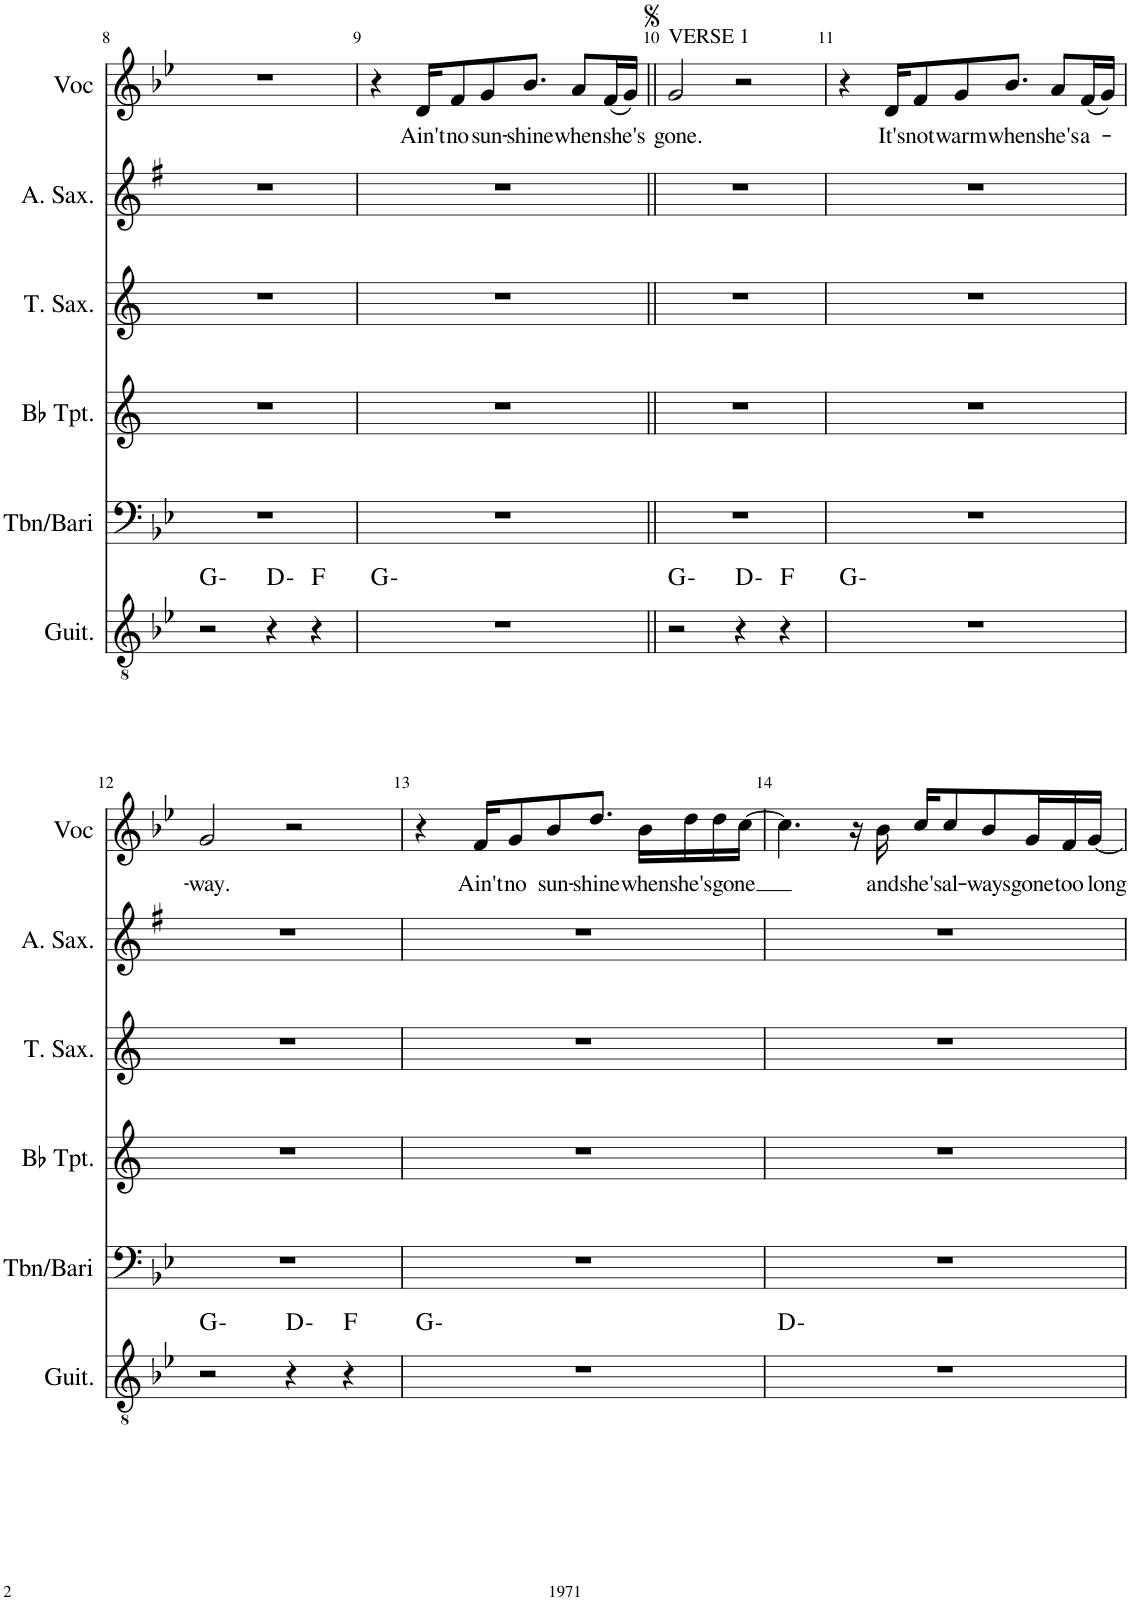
**kern	**harte	**kern	**kern	**kern	**kern	**kern	**text
*part6	*part6	*part5	*part4	*part3	*part2	*part1	*part1
*staff6	*	*staff5	*staff4	*staff3	*staff2	*staff1	*staff1
*I"Guitar	*	*I"Tbn/Bari	*I"Bb Trumpet	*I"Tenor	*I"Alto	*I"Voc	*
*I'Guit.	*	*I'Tbn/Bari	*I'Bb Tpt.	*	*	*I'Voc	*
!!LO:PB:g=z
*clefGv2	*	*clefF4	*clefG2	*clefG2	*clefG2	*clefG2	*
*	*	*	*Trd1c2	*Trd8c14	*Trd5c9	*	*
*k[b-e-]	*	*k[b-e-]	*k[]	*k[]	*k[f#]	*k[b-e-]	*
*M4/4	*	*M4/4	*M4/4	*M4/4	*M4/4	*M4/4	*
=8	=8	=8	=8	=8	=8	=8	=8
2r	G:min	1r	1r	1r	1r	1r	.
4r	D:min	.	.	.	.	.	.
4r	F:maj	.	.	.	.	.	.
=9	=9	=9	=9	=9	=9	=9	=9
1r	G:min	1r	1r	1r	1r	4r	.
!	!	!	!	!	!	!	!LO:LY:b
.	.	.	.	.	.	16d/KL	Ain't
!	!	!	!	!	!	!	!LO:LY:b
.	.	.	.	.	.	8f/	no
!	!	!	!	!	!	!	!LO:LY:b
.	.	.	.	.	.	8g/	sun-
!	!	!	!	!	!	!	!LO:LY:b
.	.	.	.	.	.	8.b-/J	-shine
!	!	!	!	!	!	!	!LO:LY:b
.	.	.	.	.	.	8a/L	when
!	!	!	!	!	!	!	!LO:LY:b
.	.	.	.	.	.	(16f/L	she's
.	.	.	.	.	.	16g/JJ)	.
=10||	=10||	=10||	=10||	=10||	=10||	=10||	=10||
!	!	!	!	!	!	!LO:TX:a:t=VERSE 1	!
!	!	!	!	!	!	!	!LO:LY:b
2r	G:min	1r	1r	1r	1r	2g/	gone.
4r	D:min	.	.	.	.	2r	.
4r	F:maj	.	.	.	.	.	.
=11	=11	=11	=11	=11	=11	=11	=11
1r	G:min	1r	1r	1r	1r	4r	.
!	!	!	!	!	!	!	!LO:LY:b
.	.	.	.	.	.	16d/KL	It's
!	!	!	!	!	!	!	!LO:LY:b
.	.	.	.	.	.	8f/	not
!	!	!	!	!	!	!	!LO:LY:b
.	.	.	.	.	.	8g/	warm
!	!	!	!	!	!	!	!LO:LY:b
.	.	.	.	.	.	8.b-/J	when
!	!	!	!	!	!	!	!LO:LY:b
.	.	.	.	.	.	8a/L	she's
!	!	!	!	!	!	!	!LO:LY:b
.	.	.	.	.	.	(16f/L	a-
.	.	.	.	.	.	16g/JJ)	.
!!LO:LB:g=z
=12	=12	=12	=12	=12	=12	=12	=12
!	!	!	!	!	!	!	!LO:LY:b
2r	G:min	1r	1r	1r	1r	2g/	-way.
4r	D:min	.	.	.	.	2r	.
4r	F:maj	.	.	.	.	.	.
=13	=13	=13	=13	=13	=13	=13	=13
1r	G:min	1r	1r	1r	1r	4r	.
!	!	!	!	!	!	!	!LO:LY:b
.	.	.	.	.	.	16f/KL	Ain't
!	!	!	!	!	!	!	!LO:LY:b
.	.	.	.	.	.	8g/	no
!	!	!	!	!	!	!	!LO:LY:b
.	.	.	.	.	.	8b-/	sun-
!	!	!	!	!	!	!	!LO:LY:b
.	.	.	.	.	.	8.dd/J	-shine
!	!	!	!	!	!	!	!LO:LY:b
.	.	.	.	.	.	16b-\LL	when
!	!	!	!	!	!	!	!LO:LY:b
.	.	.	.	.	.	16dd\	she's
!	!	!	!	!	!	!	!LO:LY:b
.	.	.	.	.	.	16dd\	gone
.	.	.	.	.	.	[16cc\JJ	.
=14	=14	=14	=14	=14	=14	=14	=14
1r	D:min	1r	1r	1r	1r	4.cc\]	.
.	.	.	.	.	.	16r	.
!	!	!	!	!	!	!	!LO:LY:b
.	.	.	.	.	.	16b-\	and
!	!	!	!	!	!	!	!LO:LY:b
.	.	.	.	.	.	16cc/KL	she's
!	!	!	!	!	!	!	!LO:LY:b
.	.	.	.	.	.	8cc/	al-
!	!	!	!	!	!	!	!LO:LY:b
.	.	.	.	.	.	8b-/	-ways
!	!	!	!	!	!	!	!LO:LY:b
.	.	.	.	.	.	16g/L	gone
!	!	!	!	!	!	!	!LO:LY:b
.	.	.	.	.	.	16f/	too
!	!	!	!	!	!	!	!LO:LY:b
.	.	.	.	.	.	[16g/JJ	long
=	=	=	=	=	=	=	=
*-	*-	*-	*-	*-	*-	*-	*-
